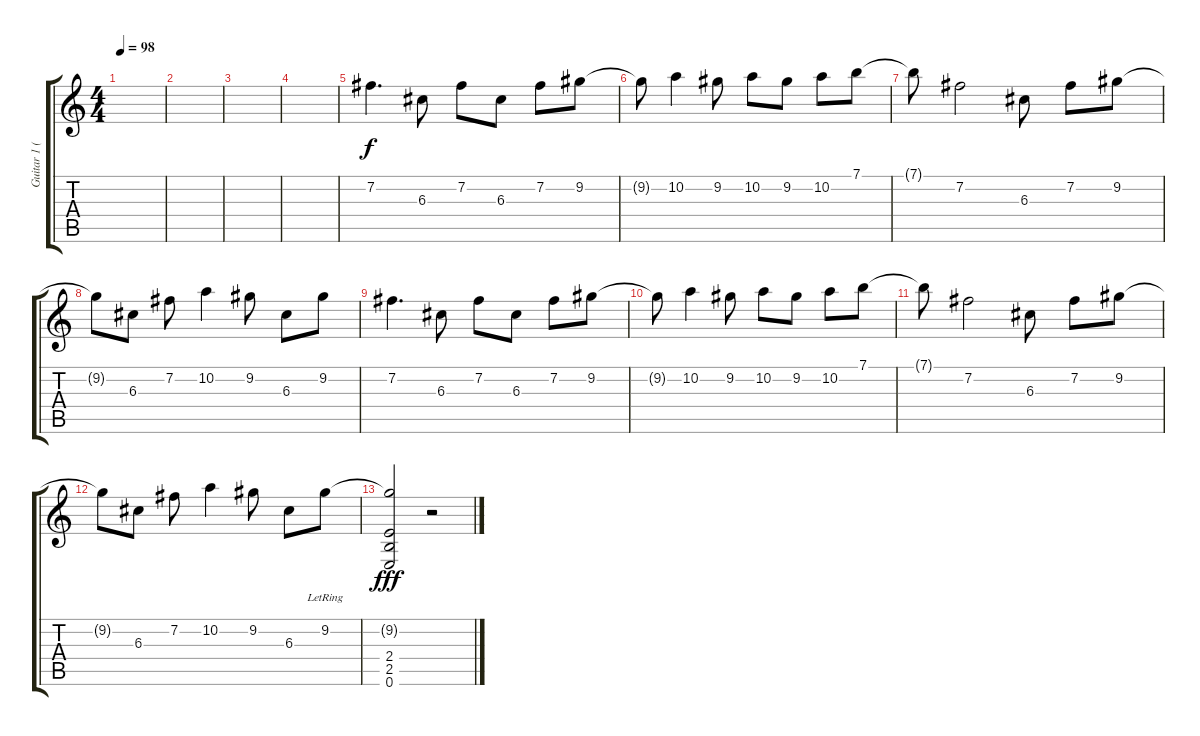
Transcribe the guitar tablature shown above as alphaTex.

\track ("Guitar 1 (solo)" "Guitar 1 (") {instrument distortionguitar}
\staff {score tabs}
\tuning (E4 B3 G3 D3 A2 E2) {hide}
\ts (4 4)
\tempo 98
\clef g2
\ks c
|
|
|
|
7.2.4{d} 6.3.8 7.2.8 6.3.8 7.2.8 9.2.8 |
9.2{t}.8 10.2.4 9.2.8 10.2.8 9.2.8 10.2.8 7.1.8 |
7.1{t}.8 7.2.2 6.3.8 7.2.8 9.2.8 |
9.2{t}.8 6.3.8 7.2.8 10.2.4 9.2.8 6.3.8 9.2.8 |
7.2.4{d} 6.3.8 7.2.8 6.3.8 7.2.8 9.2.8 |
9.2{t}.8 10.2.4 9.2.8 10.2.8 9.2.8 10.2.8 7.1.8 |
7.1{t}.8 7.2.2 6.3.8 7.2.8 9.2.8 |
9.2{t}.8 6.3.8 7.2.8 10.2.4 9.2.8 6.3.8 9.2{lr}.8 |
(9.2{t} 2.4 2.5 0.6).2{dy fff} r.2
